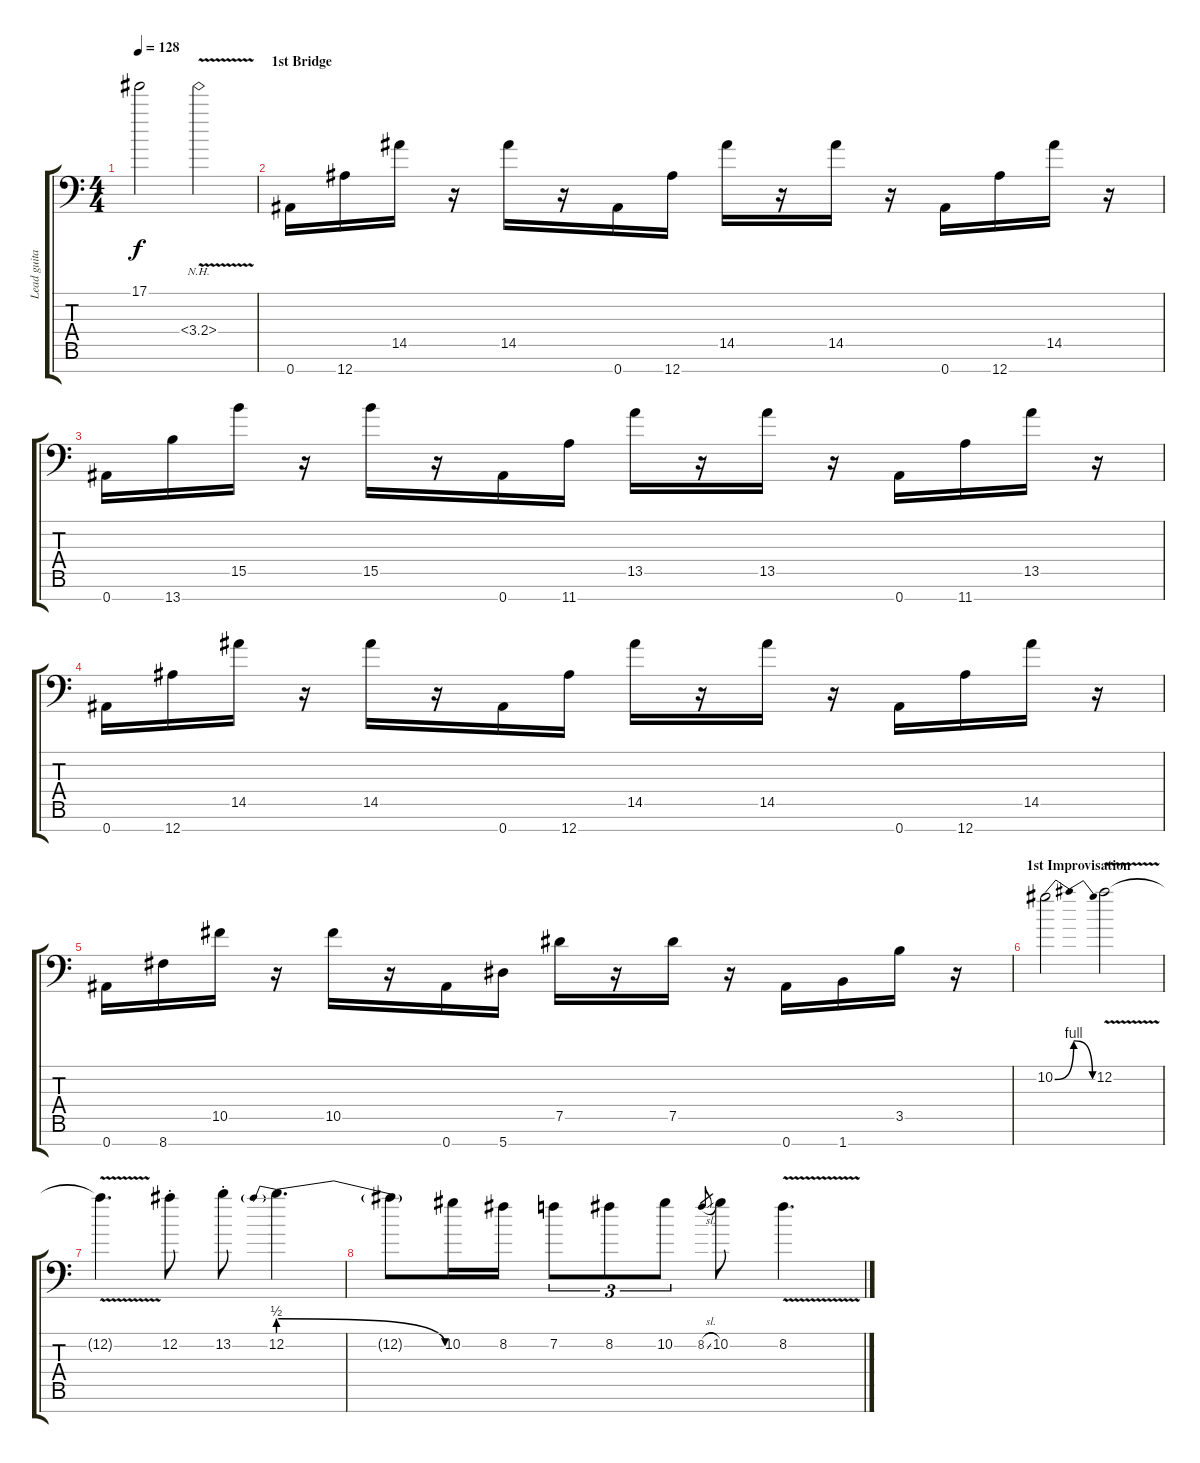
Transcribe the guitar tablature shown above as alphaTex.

\track ("Lead guitar 1" "Lead guita") {instrument overdrivenguitar}
\staff {score tabs}
\tuning (Eb4 Bb3 Gb3 Db3 Ab2 Eb2 Bb1) {hide}
\ts (4 4)
\tempo 128
\clef f4
\ks c
17.1{t}.2{dy f} 3.4{nh v}.2 |
\section ("" "1st Bridge")
0.7.16 12.7.16 14.5.16 r.16 14.5.16 r.16 0.7.16 12.7.16 14.5.16 r.16 14.5.16 r.16 0.7.16 12.7.16 14.5.16 r.16 |
0.7.16 13.7.16 15.5.16 r.16 15.5.16 r.16 0.7.16 11.7.16 13.5.16 r.16 13.5.16 r.16 0.7.16 11.7.16 13.5.16 r.16 |
0.7.16 12.7.16 14.5.16 r.16 14.5.16 r.16 0.7.16 12.7.16 14.5.16 r.16 14.5.16 r.16 0.7.16 12.7.16 14.5.16 r.16 |
0.7.16 8.7.16 10.5.16 r.16 10.5.16 r.16 0.7.16 5.7.16 7.5.16 r.16 7.5.16 r.16 0.7.16 1.7.16 3.5.16 r.16 |
\section ("" "1st Improvisation")
10.2{be (bendrelease 0 0 15 4 30 4 60 0)}.2 12.2{v}.2 |
12.2{t}.4{d} 12.2{st}.8 13.2{st}.8 12.2{be (prebendrelease 0 2 60 0)}.4{d} |
12.2{t}.8 10.2.16 8.2.16 7.2.8{tu (3 2)} 8.2.8{tu (3 2)} 10.2.8{tu (3 2)} 8.2{sl}.8{gr} 10.2.8 8.2{v}.4{d}
